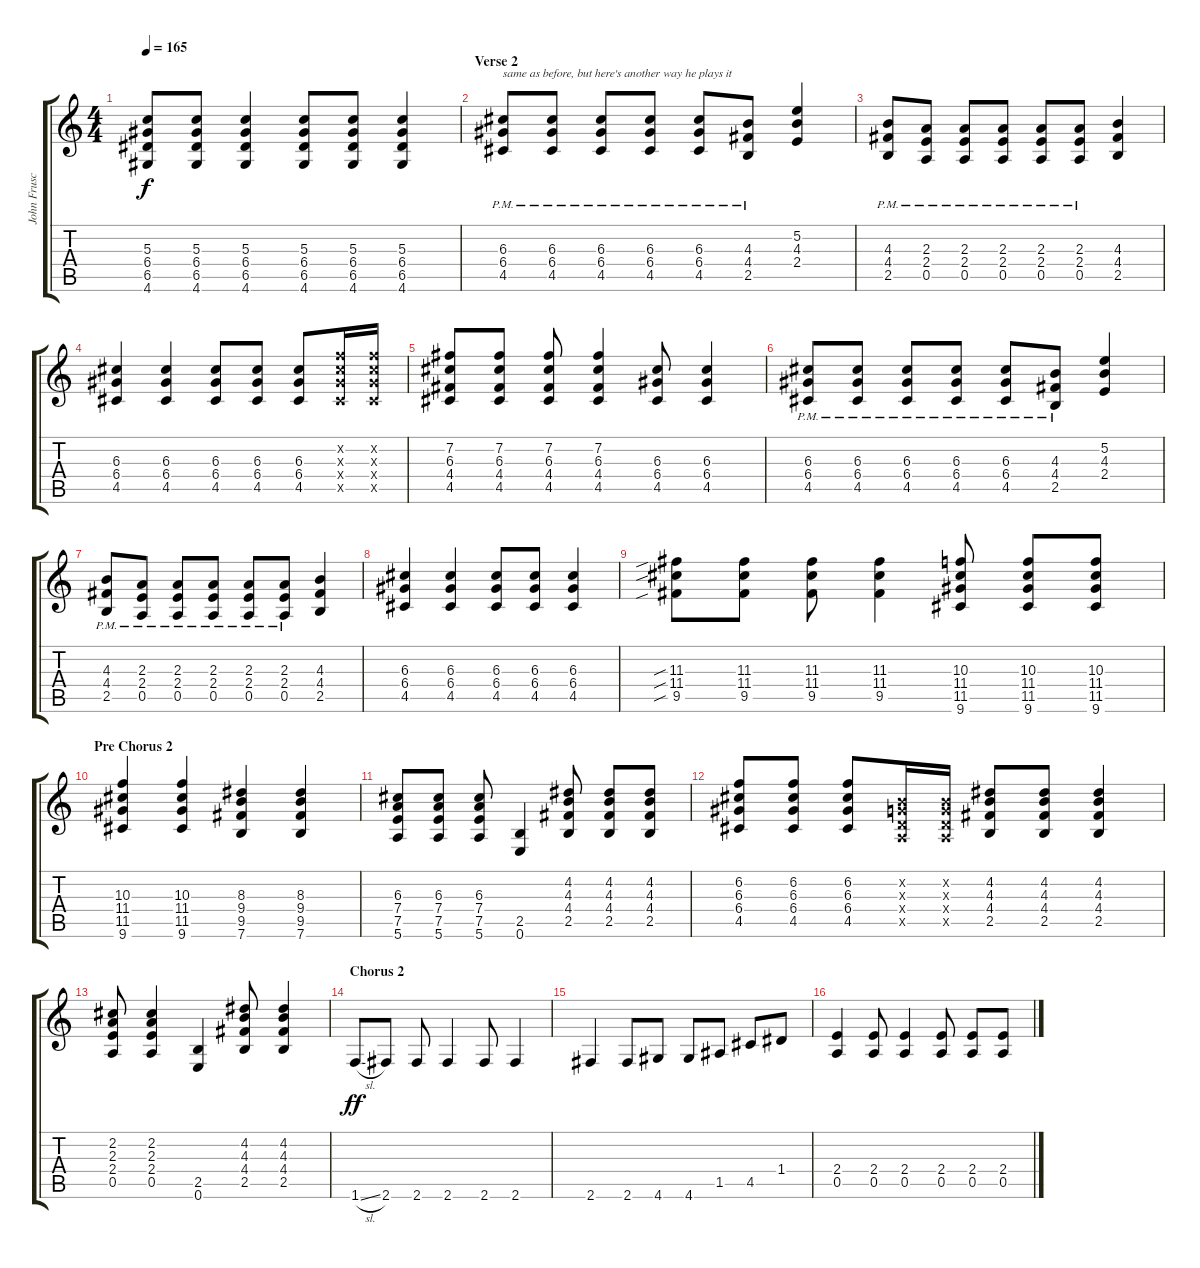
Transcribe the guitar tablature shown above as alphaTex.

\track ("John Frusciante - Guitar" "John Frusc") {instrument overdrivenguitar}
\staff {score tabs}
\tuning (E4 B3 G3 D3 A2 E2) {hide}
\ts (4 4)
\tempo 165
\clef g2
\ks c
(5.3{t} 6.4{t} 6.5{t} 4.6{t}).8{dy f} (5.3 6.4 6.5 4.6).8 (5.3 6.4 6.5 4.6).4 (5.3 6.4 6.5 4.6).8 (5.3 6.4 6.5 4.6).8 (5.3 6.4 6.5 4.6).4 |
\section ("" "Verse 2")
(6.3{pm} 6.4{pm} 4.5{pm}).8{txt "same as before, but here's another way he plays it"} (6.3{pm} 6.4{pm} 4.5{pm}).8 (6.3{pm} 6.4{pm} 4.5{pm}).8 (6.3{pm} 6.4{pm} 4.5{pm}).8 (6.3{pm} 6.4{pm} 4.5{pm}).8 (4.3{pm} 4.4{pm} 2.5{pm}).8 (5.2 4.3 2.4).4 |
(4.3{pm} 4.4{pm} 2.5{pm}).8 (2.3{pm} 2.4{pm} 0.5{pm}).8 (2.3{pm} 2.4{pm} 0.5{pm}).8 (2.3{pm} 2.4{pm} 0.5{pm}).8 (2.3{pm} 2.4{pm} 0.5{pm}).8 (2.3{pm} 2.4{pm} 0.5{pm}).8 (4.3 4.4 2.5).4 |
(6.3 6.4 4.5).4 (6.3 6.4 4.5).4 (6.3 6.4 4.5).8 (6.3 6.4 4.5).8 (6.3 6.4 4.5).8 (6.2{x} 6.3{x} 6.4{x} 4.5{x}).16 (6.2{x} 6.3{x} 6.4{x} 4.5{x}).16 |
(7.2 6.3 4.4 4.5).8 (7.2 6.3 4.4 4.5).8 (7.2 6.3 4.4 4.5).8 (7.2 6.3 4.4 4.5).4 (6.3 6.4 4.5).8 (6.3 6.4 4.5).4 |
(6.3{pm} 6.4{pm} 4.5{pm}).8 (6.3{pm} 6.4{pm} 4.5{pm}).8 (6.3{pm} 6.4{pm} 4.5{pm}).8 (6.3{pm} 6.4{pm} 4.5{pm}).8 (6.3{pm} 6.4{pm} 4.5{pm}).8 (4.3{pm} 4.4{pm} 2.5{pm}).8 (5.2 4.3 2.4).4 |
(4.3{pm} 4.4{pm} 2.5{pm}).8 (2.3{pm} 2.4{pm} 0.5{pm}).8 (2.3{pm} 2.4{pm} 0.5{pm}).8 (2.3{pm} 2.4{pm} 0.5{pm}).8 (2.3{pm} 2.4{pm} 0.5{pm}).8 (2.3{pm} 2.4{pm} 0.5{pm}).8 (4.3 4.4 2.5).4 |
(6.3 6.4 4.5).4 (6.3 6.4 4.5).4 (6.3 6.4 4.5).8 (6.3 6.4 4.5).8 (6.3 6.4 4.5).4 |
(11.3{sib} 11.4{sib} 9.5{sib}).8 (11.3 11.4 9.5).8 (11.3 11.4 9.5).8 (11.3 11.4 9.5).4 (10.3 11.4 11.5 9.6).8 (10.3 11.4 11.5 9.6).8 (10.3 11.4 11.5 9.6).8 |
\section ("" "Pre Chorus 2")
(10.3 11.4 11.5 9.6).4 (10.3 11.4 11.5 9.6).4 (8.3 9.4 9.5 7.6).4 (8.3 9.4 9.5 7.6).4 |
(6.3 7.4 7.5 5.6).8 (6.3 7.4 7.5 5.6).8 (6.3 7.4 7.5 5.6).8 (2.5 0.6).4 (4.2 4.3 4.4 2.5).8 (4.2 4.3 4.4 2.5).8 (4.2 4.3 4.4 2.5).8 |
(6.2 6.3 6.4 4.5).8 (6.2 6.3 6.4 4.5).8 (6.2 6.3 6.4 4.5).8 (0.2{x} 0.3{x} 0.4{x} 0.5{x}).16 (0.2{x} 0.3{x} 0.4{x} 0.5{x}).16 (4.2 4.3 4.4 2.5).8 (4.2 4.3 4.4 2.5).8 (4.2 4.3 4.4 2.5).4 |
(2.2 2.3 2.4 0.5).8 (2.2 2.3 2.4 0.5).4 (2.5 0.6).4 (4.2 4.3 4.4 2.5).8 (4.2 4.3 4.4 2.5).4 |
\section ("" "Chorus 2")
1.6{sl}.8{dy ff} 2.6.8 2.6.8 2.6.4 2.6.8 2.6.4 |
2.6.4 2.6.8 4.6.8 4.6.8 1.5.8 4.5.8 1.4.8 |
(2.4 0.5).4 (2.4 0.5).8 (2.4 0.5).4 (2.4 0.5).8 (2.4 0.5).8 (2.4 0.5).8
